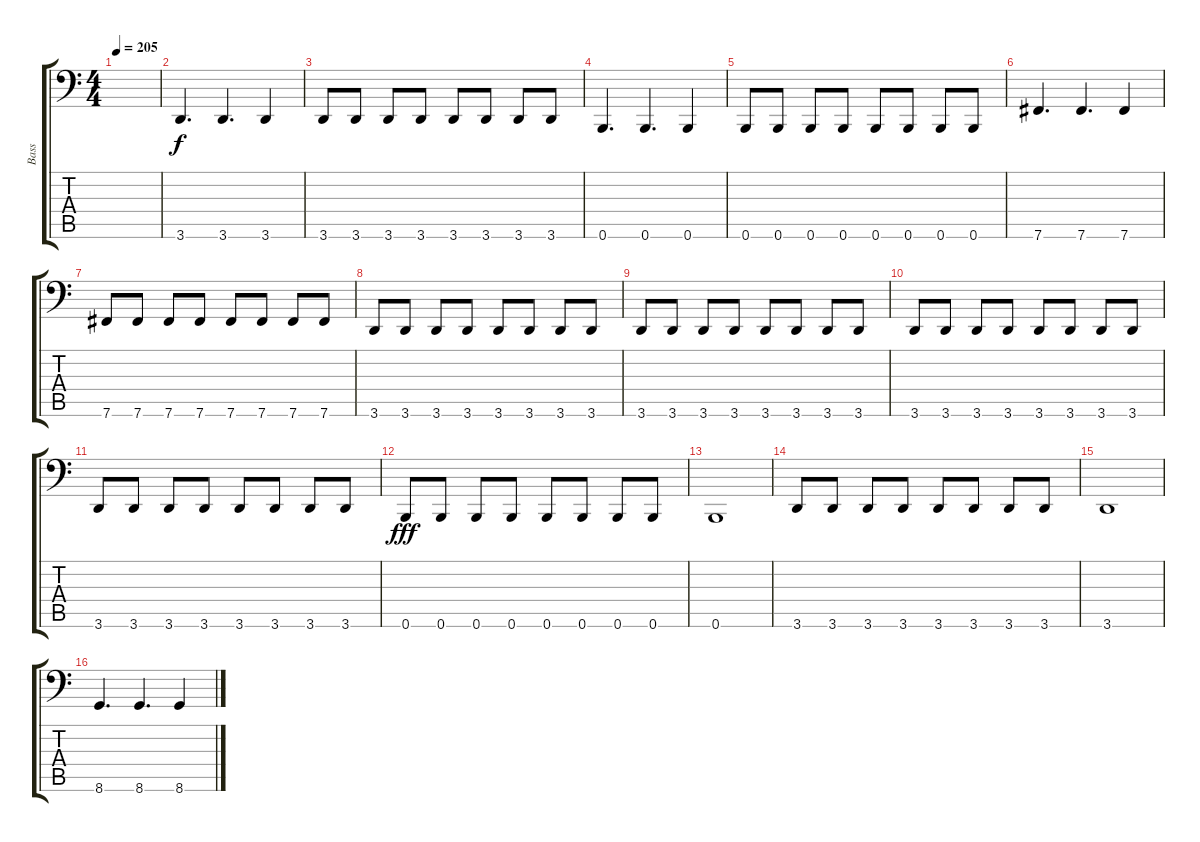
\track ("Bass" "Bass") {instrument electricbassfinger}
\staff {score tabs}
\tuning (Db3 Ab2 E2 B1 Gb1 B0) {hide}
\ts (4 4)
\tempo 205
\clef f4
\ks c
|
3.6.4{d} 3.6.4{d} 3.6.4 |
3.6.8 3.6.8 3.6.8 3.6.8 3.6.8 3.6.8 3.6.8 3.6.8 |
0.6.4{d} 0.6.4{d} 0.6.4 |
0.6.8 0.6.8 0.6.8 0.6.8 0.6.8 0.6.8 0.6.8 0.6.8 |
7.6.4{d} 7.6.4{d} 7.6.4 |
7.6.8 7.6.8 7.6.8 7.6.8 7.6.8 7.6.8 7.6.8 7.6.8 |
3.6.8{dy f} 3.6.8 3.6.8 3.6.8 3.6.8 3.6.8 3.6.8 3.6.8 |
3.6.8 3.6.8 3.6.8 3.6.8 3.6.8 3.6.8 3.6.8 3.6.8 |
3.6.8 3.6.8 3.6.8 3.6.8 3.6.8 3.6.8 3.6.8 3.6.8 |
3.6.8 3.6.8 3.6.8 3.6.8 3.6.8 3.6.8 3.6.8 3.6.8 |
0.6.8{dy fff} 0.6.8 0.6.8 0.6.8 0.6.8 0.6.8 0.6.8 0.6.8 |
0.6.1 |
3.6.8 3.6.8 3.6.8 3.6.8 3.6.8 3.6.8 3.6.8 3.6.8 |
3.6.1 |
8.6.4{d} 8.6.4{d} 8.6.4
